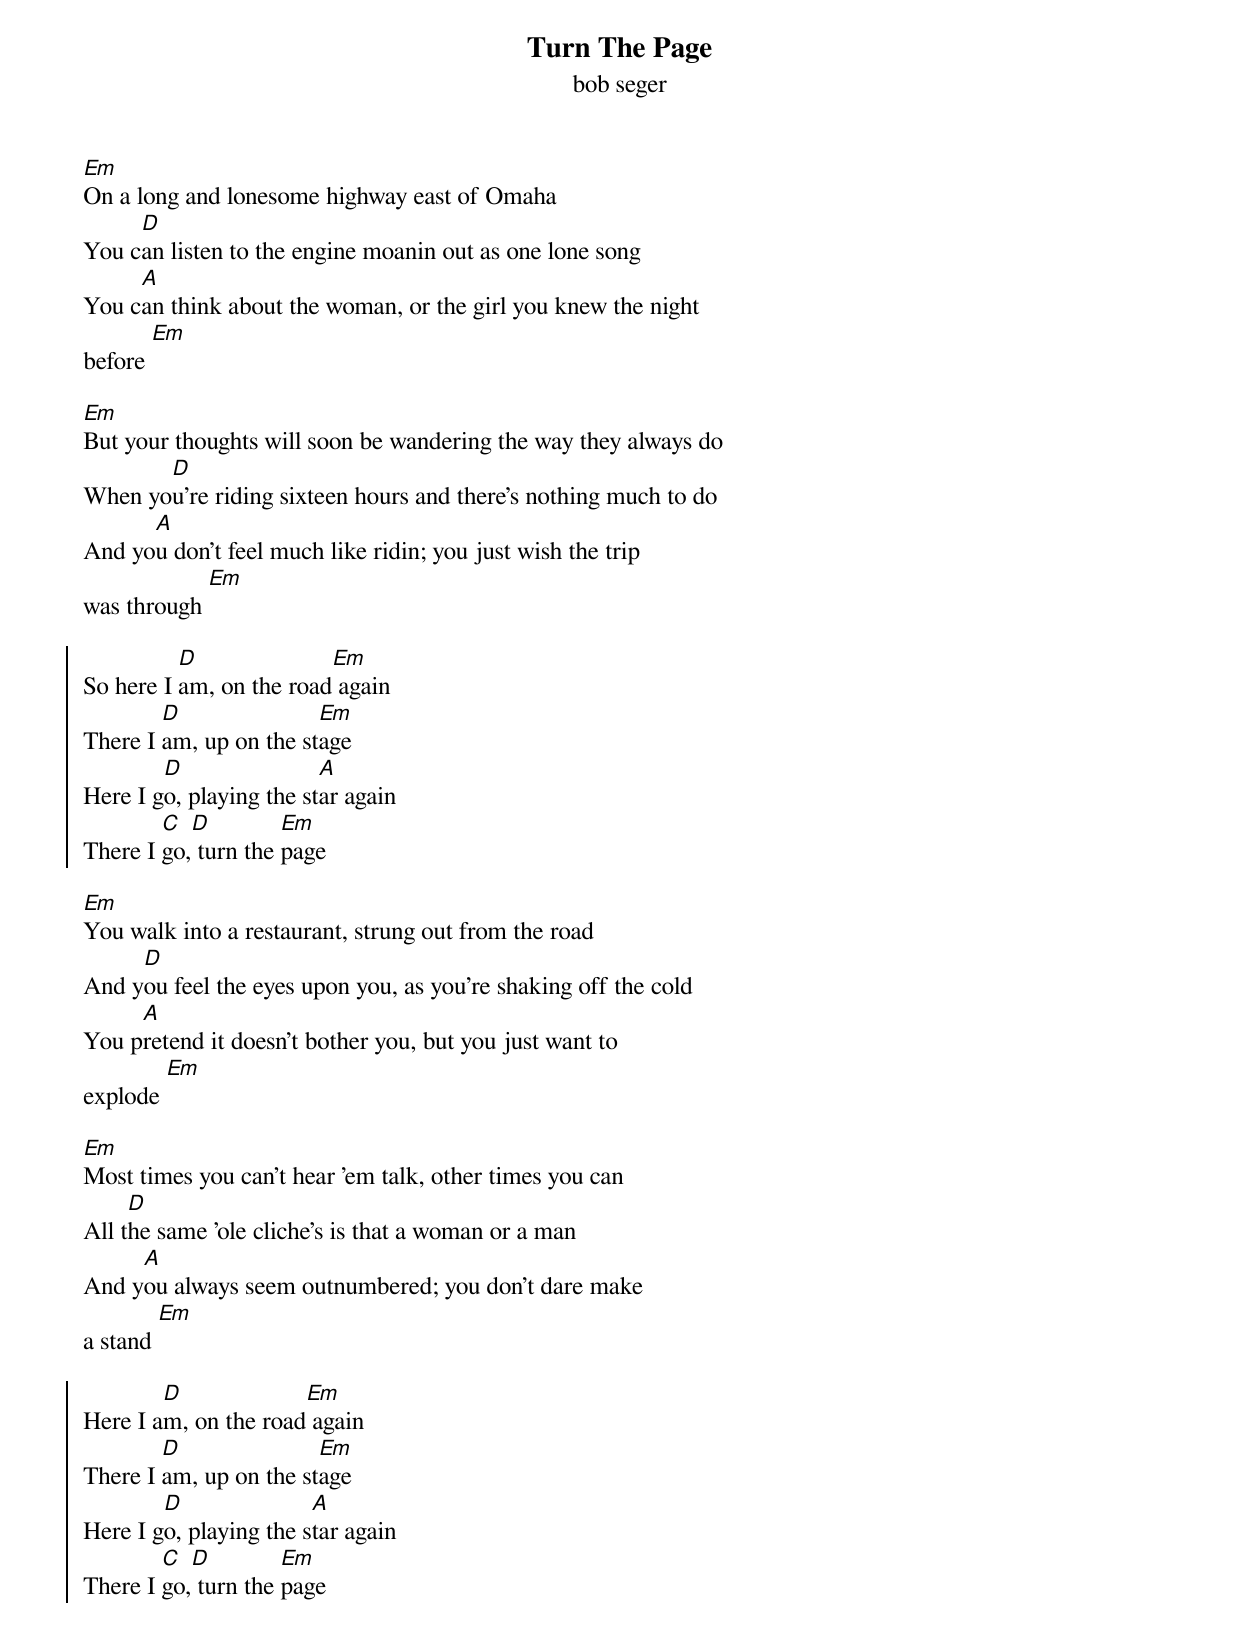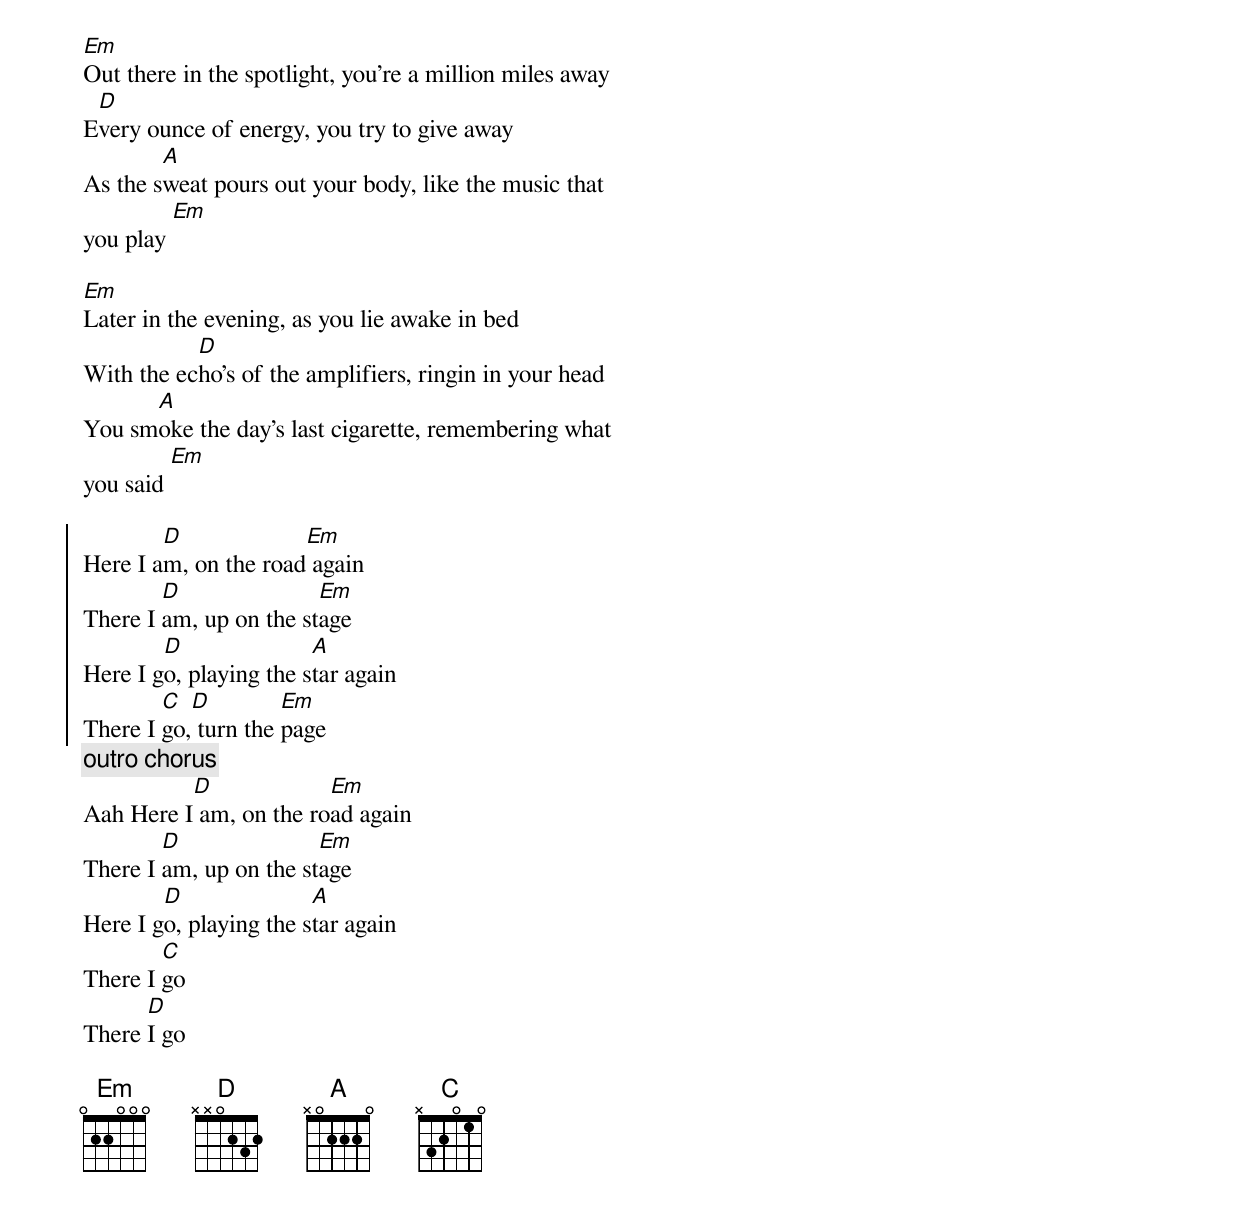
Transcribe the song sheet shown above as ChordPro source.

{title: Turn The Page}
{subtitle: bob seger}

[Em]On a long and lonesome highway east of Omaha
You c[D]an listen to the engine moanin out as one lone song
You c[A]an think about the woman, or the girl you knew the night
before [Em]

[Em]But your thoughts will soon be wandering the way they always do
When yo[D]u're riding sixteen hours and there's nothing much to do
And yo[A]u don't feel much like ridin; you just wish the trip
was through [Em]

{soc}
So here I [D]am, on the road[Em] again
There I [D]am, up on the st[Em]age
Here I g[D]o, playing the st[A]ar again
There I [C]go,[D] turn the [Em]page
{eoc}

[Em]You walk into a restaurant, strung out from the road
And y[D]ou feel the eyes upon you, as you're shaking off the cold
You p[A]retend it doesn't bother you, but you just want to
explode [Em]

[Em]Most times you can't hear 'em talk, other times you can
All t[D]he same 'ole cliche's is that a woman or a man
And y[A]ou always seem outnumbered; you don't dare make
a stand [Em]

{soc}
Here I a[D]m, on the road[Em] again
There I [D]am, up on the st[Em]age
Here I g[D]o, playing the s[A]tar again
There I [C]go,[D] turn the [Em]page
{eoc}

[Em]Out there in the spotlight, you're a million miles away
E[D]very ounce of energy, you try to give away
As the s[A]weat pours out your body, like the music that
you play [Em]

[Em]Later in the evening, as you lie awake in bed
With the ec[D]ho's of the amplifiers, ringin in your head
You sm[A]oke the day's last cigarette, remembering what
you said [Em]

{soc}
Here I a[D]m, on the road[Em] again
There I [D]am, up on the st[Em]age
Here I g[D]o, playing the s[A]tar again
There I [C]go,[D] turn the [Em]page
{eoc}
{c:outro chorus}
Aah Here I[D] am, on the ro[Em]ad again
There I [D]am, up on the st[Em]age
Here I g[D]o, playing the s[A]tar again
There I [C]go
There [D]I go

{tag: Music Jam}
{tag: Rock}
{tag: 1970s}
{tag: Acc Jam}
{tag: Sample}
